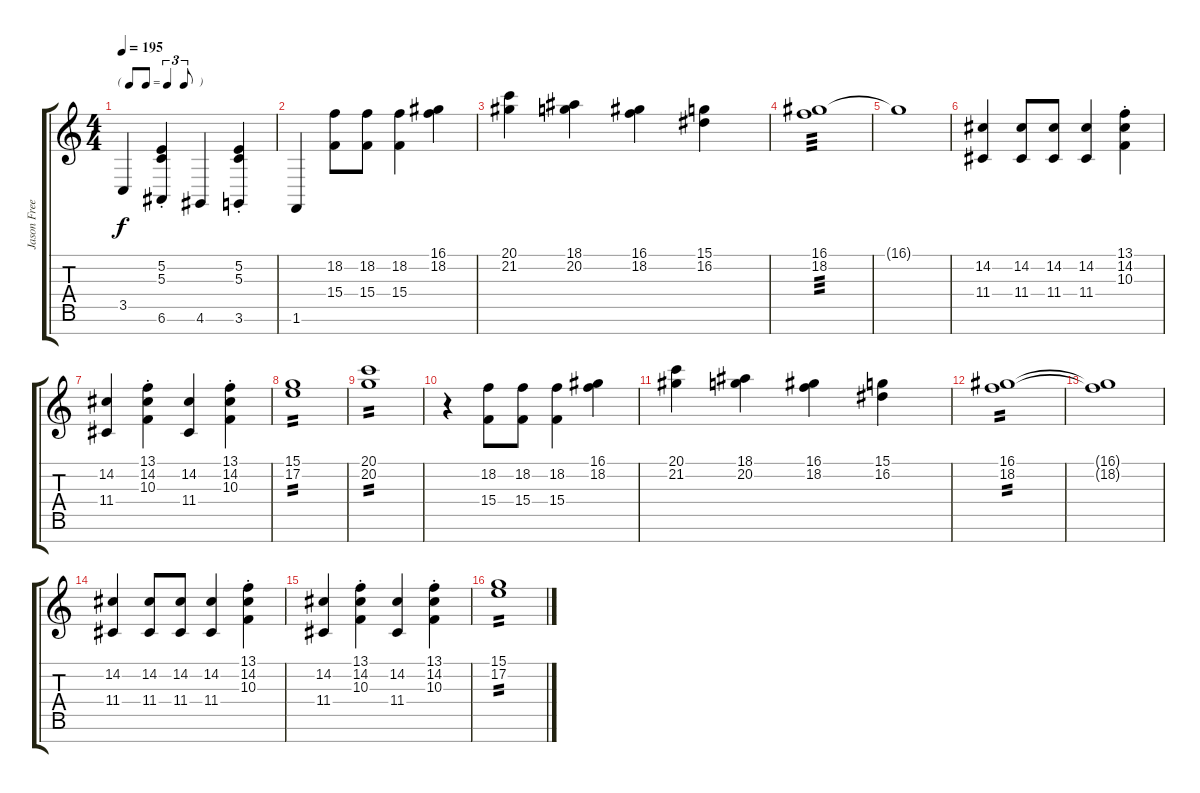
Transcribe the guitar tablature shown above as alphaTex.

\track ("Jason Freese" "Jason Free") {instrument harpsichord}
\staff {score tabs}
\tuning (E4 B3 G3 D3 A2 E2 B1) {hide}
\ts (4 4)
\tf triplet8th
\tempo 195
\clef g2
\ks c
3.5.4{dy f} (5.2{st} 5.3{st} 6.6).4 4.6.4 (5.2{st} 5.3{st} 3.6).4 |
1.6.4 (18.2 15.4).8 (18.2 15.4).8 (18.2 15.4).4 (16.1 18.2).4 |
(20.1 21.2).4 (18.1 20.2).4 (16.1 18.2).4 (15.1 16.2).4 |
(16.1 18.2).1{tp 3} |
16.1{t}.1 |
(14.2 11.4).4 (14.2 11.4).8 (14.2 11.4).8 (14.2 11.4).4 (13.1{st} 14.2 10.3).4 |
(14.2 11.4).4 (13.1{st} 14.2 10.3).4 (14.2 11.4).4 (13.1{st} 14.2 10.3).4 |
(15.1 17.2).1{tp 2} |
(20.1 20.2).1{tp 2} |
r.4 (18.2 15.4).8 (18.2 15.4).8 (18.2 15.4).4 (16.1 18.2).4 |
(20.1 21.2).4 (18.1 20.2).4 (16.1 18.2).4 (15.1 16.2).4 |
(16.1 18.2).1{tp 2} |
(16.1{t} 18.2{t}).1 |
(14.2 11.4).4 (14.2 11.4).8 (14.2 11.4).8 (14.2 11.4).4 (13.1{st} 14.2 10.3).4 |
(14.2 11.4).4 (13.1{st} 14.2 10.3).4 (14.2 11.4).4 (13.1{st} 14.2 10.3).4 |
(15.1 17.2).1{tp 2}
